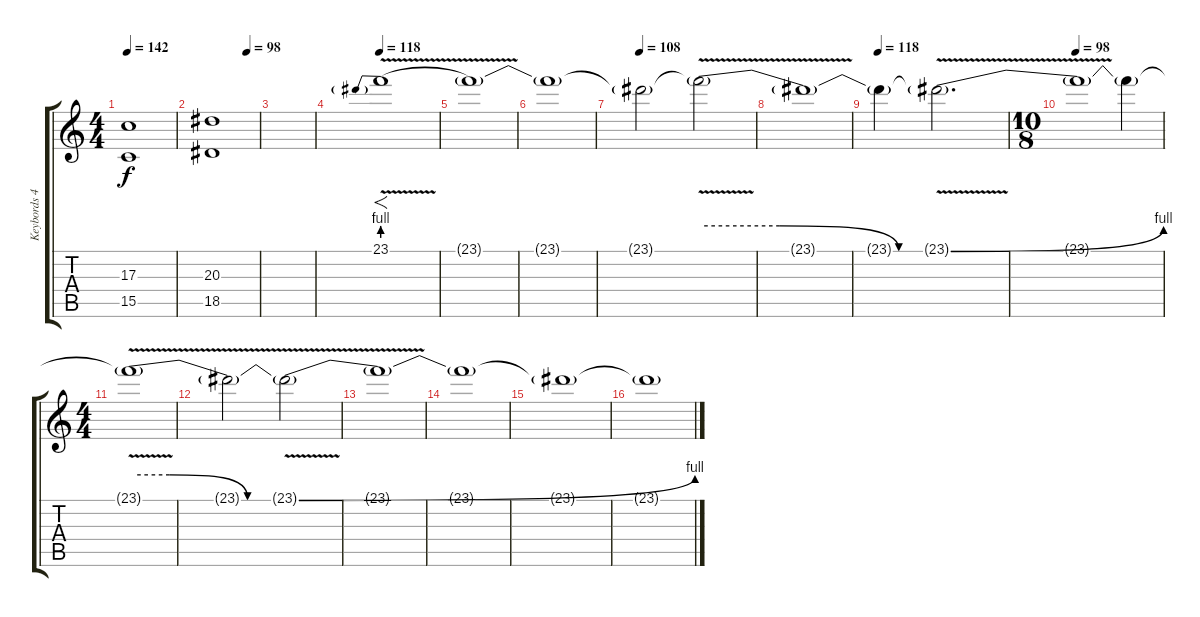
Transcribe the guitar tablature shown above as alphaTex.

\track ("Keybords 4" "Keybords 4") {instrument fx8scifi}
\staff {score tabs}
\tuning (E4 B3 G3 D3 A2 E2) {hide}
\ts (4 4)
\tempo 142
\clef g2
\ks c
(17.3 15.5).1{dy f} |
\tempo (98 0.75)
(20.3 18.5).1 |
|
\tempo 118
23.1{be (prebend 0 4 60 4) v}.1{f volume 5 instrument fx8scifi} |
23.1{t}.1 |
23.1{t}.1 |
\tempo 108
23.1{t}.2 23.1{be (custom 0 4 20 4 50 0 60 0) v t}.2 |
23.1{t}.1 |
\tempo 118
23.1{t}.4 23.1{be (bend 0 0 60 4) v t}.2{d} |
\ts (10 8)
\tempo 98
23.1{t}.1 23.1{t}.4 |
\ts (4 4)
23.1{be (custom 0 4 15 4 45 0 60 0) v t}.1 |
23.1{t}.2 23.1{be (bend 0 0 60 4) v t}.2 |
23.1{t}.1 |
23.1{t}.1{volume 0} |
23.1{t}.1 |
23.1{t}.1
